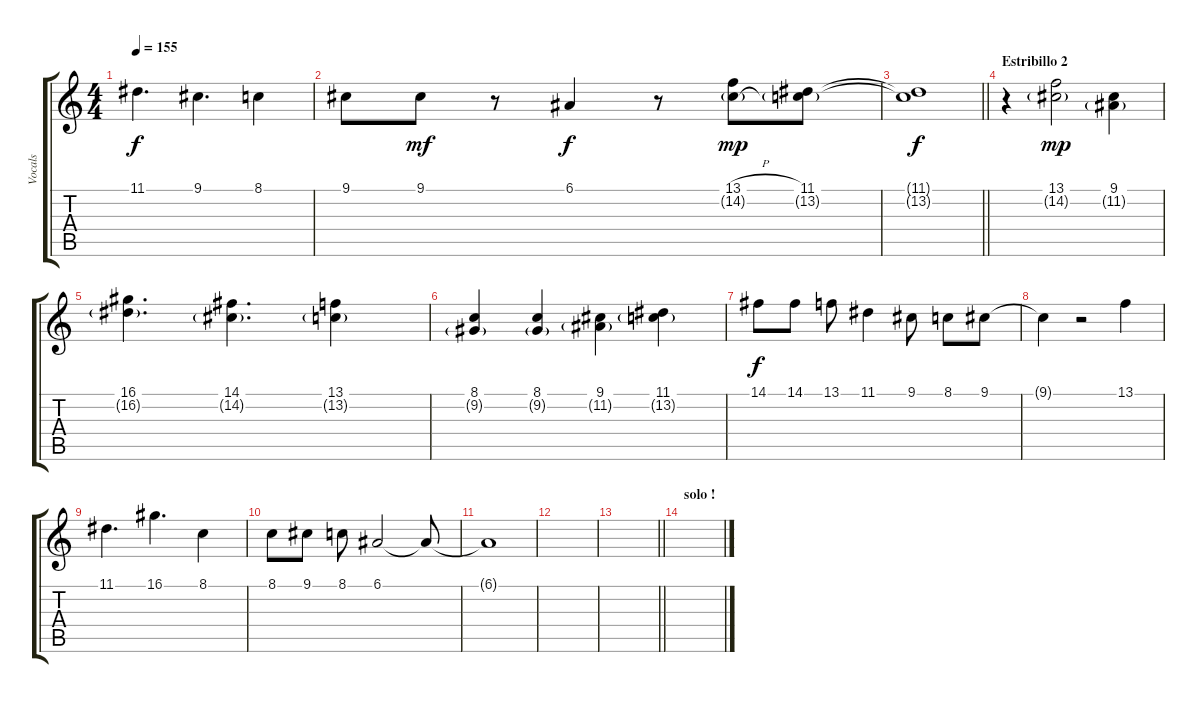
\track ("Vocals " "Vocals ") {instrument voiceoohs}
\staff {score tabs}
\tuning (E4 B3 G3 D3 A2 E2) {hide}
\ts (4 4)
\tempo 155
\clef g2
\ks c
11.1.4{d dy f} 9.1.4{d} 8.1.4 |
9.1.8 9.1.8{dy mf} r.8 6.1.4{dy f} r.8 (13.1{h} 14.2{h g}).8{dy mp} (11.1 13.2{g}).8 |
\barLineRight lightlight
(11.1{t} 13.2{t}).1{dy f} |
\section ("" "Estribillo 2")
r.4 (13.1 14.2{g}).2{dy mp} (9.1 11.2{g}).4 |
(16.1 16.2{g}).4{d} (14.1 14.2{g}).4{d} (13.1 13.2{g}).4 |
(8.1 9.2{g}).4 (8.1 9.2{g}).4 (9.1 11.2{g}).4 (11.1 13.2{g}).4 |
14.1.8{dy f} 14.1.8 13.1.8 11.1.4 9.1.8 8.1.8 9.1.8 |
9.1{t}.4 r.2 13.1.4 |
11.1.4{d} 16.1.4{d} 8.1.4 |
8.1.8 9.1.8 8.1.8 6.1.2 6.1{t}.8 |
6.1{t}.1 |
|
\barLineRight lightlight
|
\section ("" "solo !")
